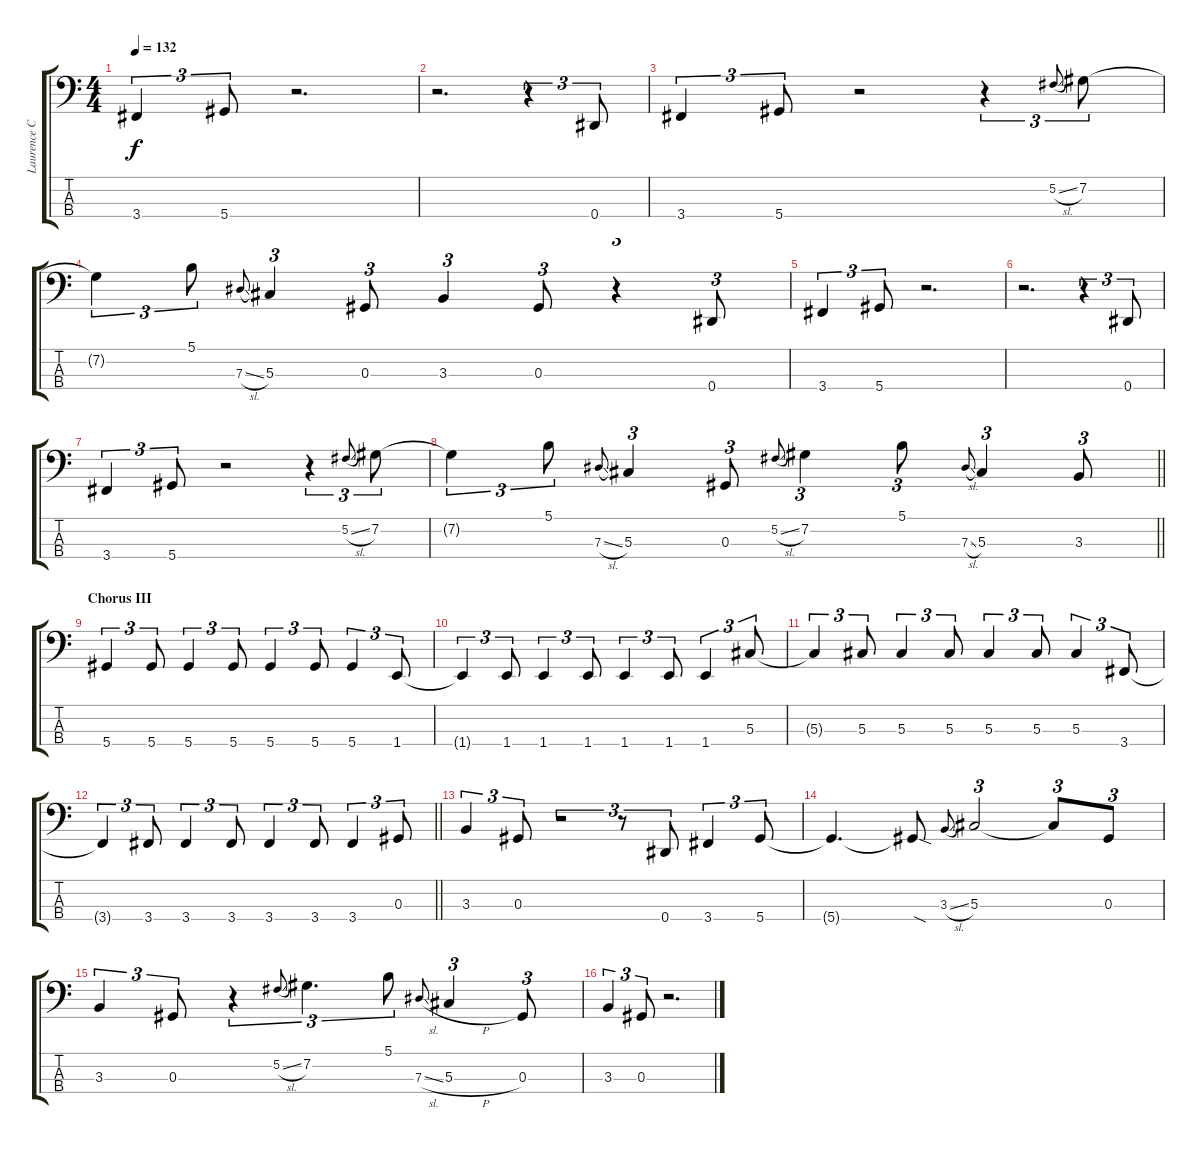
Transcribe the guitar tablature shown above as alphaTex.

\track ("Laurence Cottle" "Laurence C") {instrument electricbassfinger}
\staff {score tabs}
\tuning (Gb2 Db2 Ab1 Eb1) {hide}
\ts (4 4)
\tempo 132
\clef f4
\ks c
3.4.4{tu (3 2) dy f} 5.4.8{tu (3 2)} r.2{d} |
r.2{d} r.4{tu (3 2)} 0.4.8{tu (3 2)} |
3.4.4{tu (3 2)} 5.4.8{tu (3 2)} r.2 r.4{tu (3 2)} 5.2{sl}.8{gr onbeat} 7.2.8{tu (3 2)} |
7.2{t}.4{tu (3 2)} 5.1.8{tu (3 2)} 7.3{sl}.8{gr onbeat} 5.3.4{tu (3 2)} 0.3.8{tu (3 2)} 3.3.4{tu (3 2)} 0.3.8{tu (3 2)} r.4{tu (3 2)} 0.4.8{tu (3 2)} |
3.4.4{tu (3 2)} 5.4.8{tu (3 2)} r.2{d} |
r.2{d} r.4{tu (3 2)} 0.4.8{tu (3 2)} |
3.4.4{tu (3 2)} 5.4.8{tu (3 2)} r.2 r.4{tu (3 2)} 5.2{sl}.8{gr onbeat} 7.2.8{tu (3 2)} |
\barLineRight lightlight
7.2{t}.4{tu (3 2)} 5.1.8{tu (3 2)} 7.3{sl}.8{gr onbeat} 5.3.4{tu (3 2)} 0.3.8{tu (3 2)} 5.2{sl}.8{gr onbeat} 7.2.4{tu (3 2)} 5.1.8{tu (3 2)} 7.3{sl}.8{gr onbeat} 5.3.4{tu (3 2)} 3.3.8{tu (3 2)} |
\section ("" "Chorus III")
5.4.4{tu (3 2)} 5.4.8{tu (3 2)} 5.4.4{tu (3 2)} 5.4.8{tu (3 2)} 5.4.4{tu (3 2)} 5.4.8{tu (3 2)} 5.4.4{tu (3 2)} 1.4.8{tu (3 2)} |
1.4{t}.4{tu (3 2)} 1.4.8{tu (3 2)} 1.4.4{tu (3 2)} 1.4.8{tu (3 2)} 1.4.4{tu (3 2)} 1.4.8{tu (3 2)} 1.4.4{tu (3 2)} 5.3.8{tu (3 2)} |
5.3{t}.4{tu (3 2)} 5.3.8{tu (3 2)} 5.3.4{tu (3 2)} 5.3.8{tu (3 2)} 5.3.4{tu (3 2)} 5.3.8{tu (3 2)} 5.3.4{tu (3 2)} 3.4.8{tu (3 2)} |
\barLineRight lightlight
3.4{t}.4{tu (3 2)} 3.4.8{tu (3 2)} 3.4.4{tu (3 2)} 3.4.8{tu (3 2)} 3.4.4{tu (3 2)} 3.4.8{tu (3 2)} 3.4.4{tu (3 2)} 0.3.8{tu (3 2)} |
\section ("" "")
3.3.4{tu (3 2)} 0.3.8{tu (3 2)} r.2{tu (3 2)} r.8{tu (3 2)} 0.4.8{tu (3 2)} 3.4.4{tu (3 2)} 5.4.8{tu (3 2)} |
5.4{t}.4{d} 5.4{sod t}.8 3.3{sl}.8{gr onbeat} 5.3.2{tu (3 2)} 5.3{t}.8{tu (3 2)} 0.3.8{tu (3 2)} |
3.3.4{tu (3 2)} 0.3.8{tu (3 2)} r.4{tu (3 2)} 5.2{sl}.8{gr onbeat} 7.2.4{d tu (3 2)} 5.1.8{tu (3 2)} 7.3{sl}.8{gr onbeat} 5.3{h}.4{tu (3 2)} 0.3.8{tu (3 2)} |
3.3.4{tu (3 2)} 0.3.8{tu (3 2)} r.2{d}
